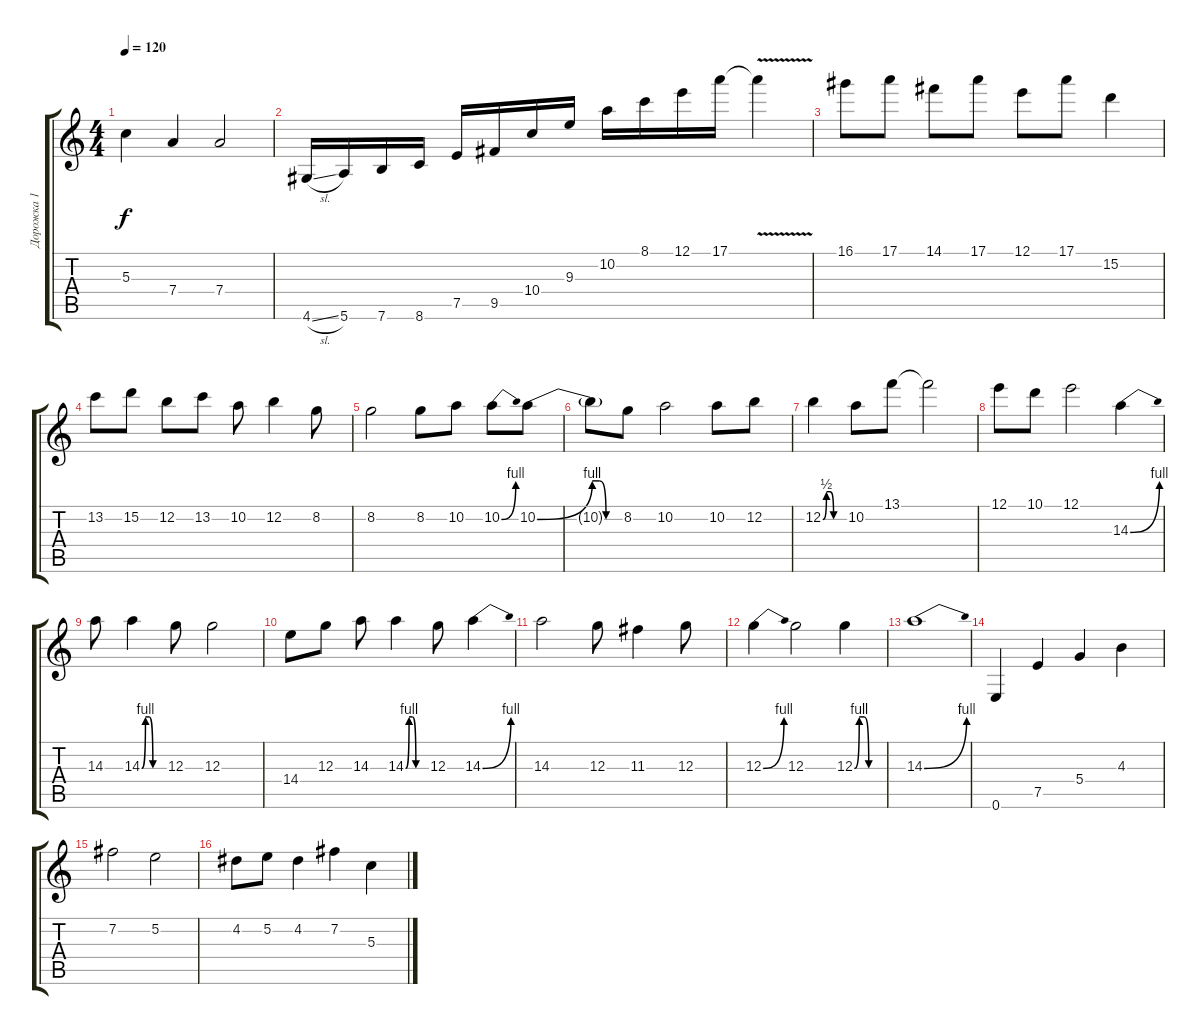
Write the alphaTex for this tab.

\track ("Дорожка 1" "Дорожка 1") {instrument overdrivenguitar}
\staff {score tabs}
\tuning (E4 B3 G3 D3 A2 E2) {hide}
\ts (4 4)
\tempo 120
\clef g2
\ks c
5.3{t}.4{dy f} 7.4.4 7.4.2 |
4.6{sl}.16 5.6.16 7.6.16 8.6.16 7.5.16 9.5.16 10.4.16 9.3.16 10.2.16 8.1.16 12.1.16 17.1.16 17.1{v t}.4 |
16.1.8 17.1.8 14.1.8 17.1.8 12.1.8 17.1.8 15.2.4 |
13.2.8 15.2.8 12.2.8 13.2.8 10.2.8 12.2.4 8.2.8 |
8.2.2 8.2.8 10.2.8 10.2{be (bend 0 0 60 4)}.8 10.2{be (bend 0 0 60 4)}.8 |
10.2{be (custom 0 4 15 4 30 0 60 0) t}.8 8.2.8 10.2.2 10.2.8 12.2.8 |
12.2{be (custom 0 0 10 2 20 2 30 0 60 0)}.4 10.2.8 13.1.8 13.1{t}.2 |
12.1.8 10.1.8 12.1.2 14.3{be (bend 0 0 60 4)}.4 |
14.3.8 14.3{be (custom 0 0 10 4 20 4 30 0 60 0)}.4 12.3.8 12.3.2 |
14.4.8 12.3.8 14.3.8 14.3{be (custom 0 0 10 4 20 4 30 0 60 0)}.4 12.3.8 14.3{be (bend 0 0 60 4)}.4 |
14.3.2 12.3.8 11.3.4 12.3.8 |
12.3{be (bend 0 0 60 4)}.4 12.3.2 12.3{be (custom 0 0 10 4 20 4 30 0 60 0)}.4 |
14.3{be (bend 0 0 60 4)}.1 |
0.6.4 7.5.4 5.4.4 4.3.4 |
7.2.2 5.2.2 |
4.2.8 5.2.8 4.2.4 7.2.4 5.3.4
